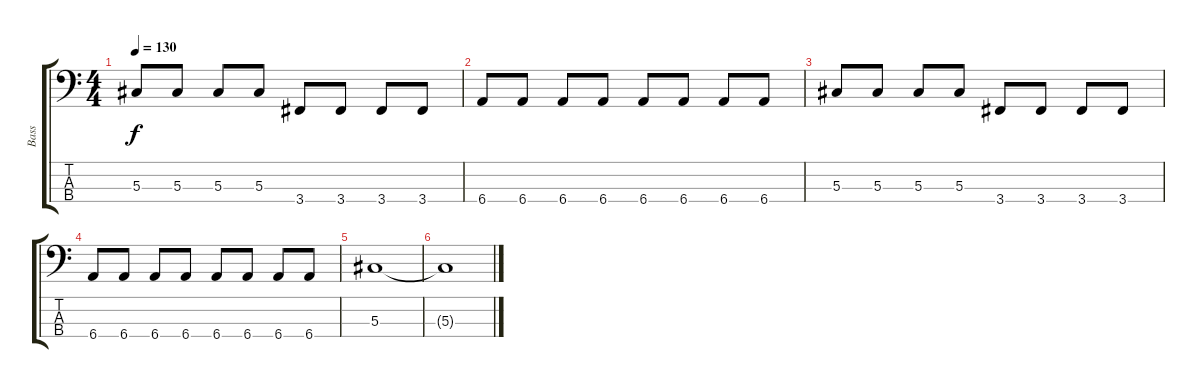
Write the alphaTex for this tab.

\track ("Bass" "Bass") {instrument electricbassfinger}
\staff {score tabs}
\tuning (Gb2 Db2 Ab1 Eb1) {hide}
\ts (4 4)
\tempo 130
\clef f4
\ks c
5.3.8{dy f} 5.3.8 5.3.8 5.3.8 3.4.8 3.4.8 3.4.8 3.4.8 |
6.4.8 6.4.8 6.4.8 6.4.8 6.4.8 6.4.8 6.4.8 6.4.8 |
5.3.8 5.3.8 5.3.8 5.3.8 3.4.8 3.4.8 3.4.8 3.4.8 |
6.4.8 6.4.8 6.4.8 6.4.8 6.4.8 6.4.8 6.4.8 6.4.8 |
5.3.1 |
5.3{t}.1
